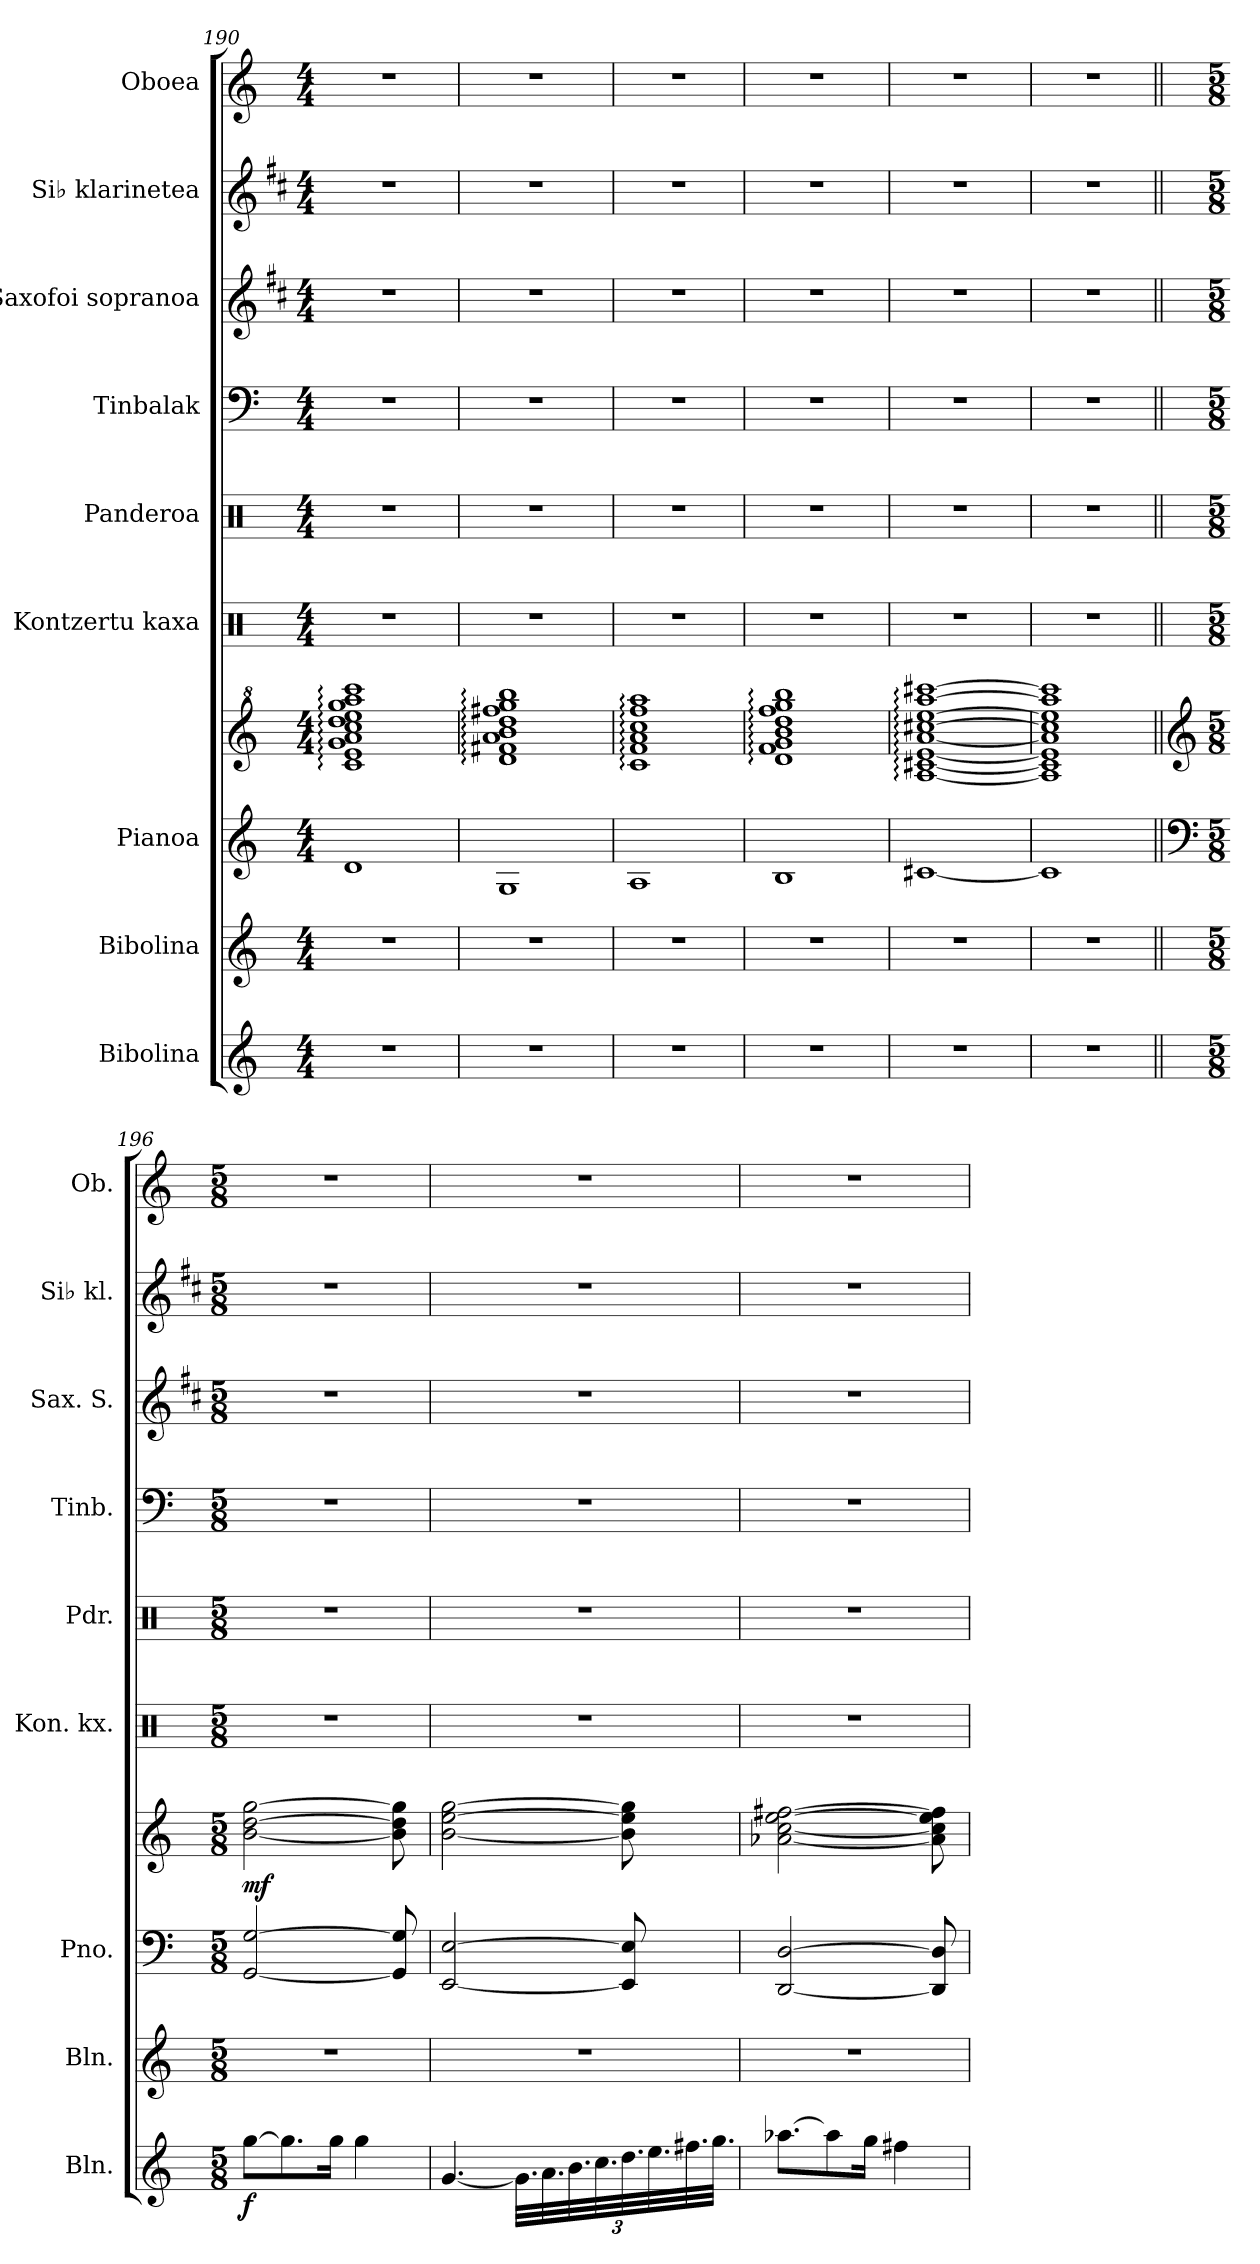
**kern	**dynam	**kern	**kern	**kern	**dynam	**kern	**kern	**kern	**kern	**kern	**kern
*part9	*part9	*part8	*part7	*part7	*part7	*part6	*part5	*part4	*part3	*part2	*part1
*staff10	*staff10	*staff9	*staff8	*staff7	*staff7/8	*staff6	*staff5	*staff4	*staff3	*staff2	*staff1
*I"Bibolina	*	*I"Bibolina	*I"Pianoa	*	*	*I"Kontzertu kaxa	*I"Panderoa	*I"Tinbalak	*I"Saxofoi sopranoa	*I"Si♭ klarinetea	*I"Oboea
*I'Bln.	*	*I'Bln.	*I'Pno.	*	*	*I'Kon. kx.	*I'Pdr.	*I'Tinb.	*I'Sax. S.	*I'Si♭ kl.	*I'Ob.
*clefG2	*	*clefG2	*clefG2	*clefG^2	*	*clefX	*clefX	*clefF4	*clefG2	*clefG2	*clefG2
*	*	*	*	*	*	*	*	*	*ITrd1c2	*ITrd1c2	*
*k[]	*	*k[]	*k[]	*k[]	*	*k[]	*k[]	*k[]	*k[]	*k[]	*k[]
*M4/4	*	*M4/4	*M4/4	*M4/4	*	*M4/4	*M4/4	*M4/4	*M4/4	*M4/4	*M4/4
=190	=190	=190	=190	=190	=190	=190	=190	=190	=190	=190	=190
1r	.	1r	1d	1cc: 1ee: 1gg: 1aa: 1ccc: 1ddd: 1eee: 1ggg: 1aaa: 1cccc:	.	1r	1r	1r	1r	1r	1r
=191	=191	=191	=191	=191	=191	=191	=191	=191	=191	=191	=191
1r	.	1r	1G	1dd: 1ff#X: 1aa: 1bb: 1ddd: 1fff#X: 1ggg: 1bbb:	.	1r	1r	1r	1r	1r	1r
=192	=192	=192	=192	=192	=192	=192	=192	=192	=192	=192	=192
1r	.	1r	1A	1cc: 1ff: 1aa: 1ccc: 1fff: 1aaa:	.	1r	1r	1r	1r	1r	1r
=193	=193	=193	=193	=193	=193	=193	=193	=193	=193	=193	=193
1r	.	1r	1B	1dd: 1ff: 1gg: 1bb: 1ddd: 1fff: 1ggg: 1bbb:	.	1r	1r	1r	1r	1r	1r
!!LO:PB:g=z
=194	=194	=194	=194	=194	=194	=194	=194	=194	=194	=194	=194
1r	.	1r	[1c#X	[1a: [1cc#X: [1ee: [1aa: [1ccc#X: [1eee: [1aaa: [1cccc#X:	.	1r	1r	1r	1r	1r	1r
=195	=195	=195	=195	=195	=195	=195	=195	=195	=195	=195	=195
1r	.	1r	1c#]	1a] 1cc#] 1ee] 1aa] 1ccc#] 1eee] 1aaa] 1cccc#]	.	1r	1r	1r	1r	1r	1r
=196||	=196||	=196||	=196||	=196||	=196||	=196||	=196||	=196||	=196||	=196||	=196||
*	*	*	*clefF4	*clefG2	*	*	*	*	*	*	*
*M5/8	*	*M5/8	*M5/8	*M5/8	*	*M5/8	*M5/8	*M5/8	*M5/8	*M5/8	*M5/8
!	!LO:DY:b	!	!	!	!LO:DY:b	!	!	!	!	!	!
[8gg\L	f	8%5r	[2GG/ [2G/	[2b\ [2dd\ [2gg\	mf	8%5r	8%5r	8%5r	8%5r	8%5r	8%5r
8.gg\]	.	.	.	.	.	.	.	.	.	.	.
16gg\Jk	.	.	.	.	.	.	.	.	.	.	.
4gg\	.	.	.	.	.	.	.	.	.	.	.
.	.	.	8GG/] 8G/]	8b\] 8dd\] 8gg\]	.	.	.	.	.	.	.
=197	=197	=197	=197	=197	=197	=197	=197	=197	=197	=197	=197
[4.g/	.	8%5r	[2EE/ [2E/	[2b\ [2ee\ [2gg\	.	8%5r	8%5r	8%5r	8%5r	8%5r	8%5r
*Xbrackettup	*	*	*	*	*	*	*	*	*	*	*
48.g\LLL]	.	.	.	.	.	.	.	.	.	.	.
48.a\	.	.	.	.	.	.	.	.	.	.	.
48.b\	.	.	.	.	.	.	.	.	.	.	.
48.cc\	.	.	.	.	.	.	.	.	.	.	.
48.dd\	.	.	8EE/] 8E/]	8b\] 8ee\] 8gg\]	.	.	.	.	.	.	.
48.ee\	.	.	.	.	.	.	.	.	.	.	.
48.ff#X\	.	.	.	.	.	.	.	.	.	.	.
48.gg\JJJ	.	.	.	.	.	.	.	.	.	.	.
=198	=198	=198	=198	=198	=198	=198	=198	=198	=198	=198	=198
[8.aa-X\L	.	8%5r	[2DD/ [2D/	[2a-X\ [2cc\ [2ee\ [2ff#X\	.	8%5r	8%5r	8%5r	8%5r	8%5r	8%5r
8aa-\]	.	.	.	.	.	.	.	.	.	.	.
16gg\Jk	.	.	.	.	.	.	.	.	.	.	.
4ff#X\	.	.	.	.	.	.	.	.	.	.	.
.	.	.	8DD/] 8D/]	8a-\] 8cc\] 8ee\] 8ff#\]	.	.	.	.	.	.	.
=	=	=	=	=	=	=	=	=	=	=	=
*-	*-	*-	*-	*-	*-	*-	*-	*-	*-	*-	*-
